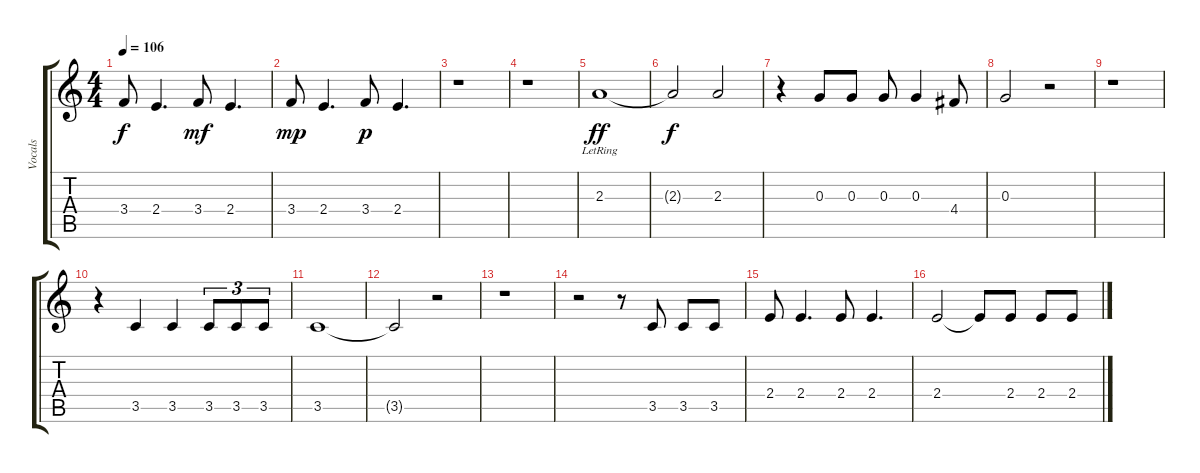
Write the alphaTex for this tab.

\track ("Vocals" "Vocals") {instrument electricguitarjazz}
\staff {score tabs}
\tuning (E4 B3 G3 D3 A2 E2) {hide}
\ts (4 4)
\tempo 106
\clef g2
\ks c
3.4.8{dy f} 2.4.4{d} 3.4.8{dy mf} 2.4.4{d} |
3.4.8{dy mp} 2.4.4{d} 3.4.8{dy p} 2.4.4{d} |
r.1 |
r.1 |
2.3{lr}.1{dy ff} |
2.3{t}.2{dy f} 2.3.2 |
r.4 0.3.8 0.3.8 0.3.8 0.3.4 4.4.8 |
0.3.2 r.2 |
r.1 |
r.4 3.5.4 3.5.4 3.5.8{tu (3 2)} 3.5.8{tu (3 2)} 3.5.8{tu (3 2)} |
3.5.1 |
3.5{t}.2 r.2 |
r.1 |
r.2 r.8 3.5.8 3.5.8 3.5.8 |
2.4.8 2.4.4{d} 2.4.8 2.4.4{d} |
2.4.2 2.4{t}.8 2.4.8 2.4.8 2.4.8
